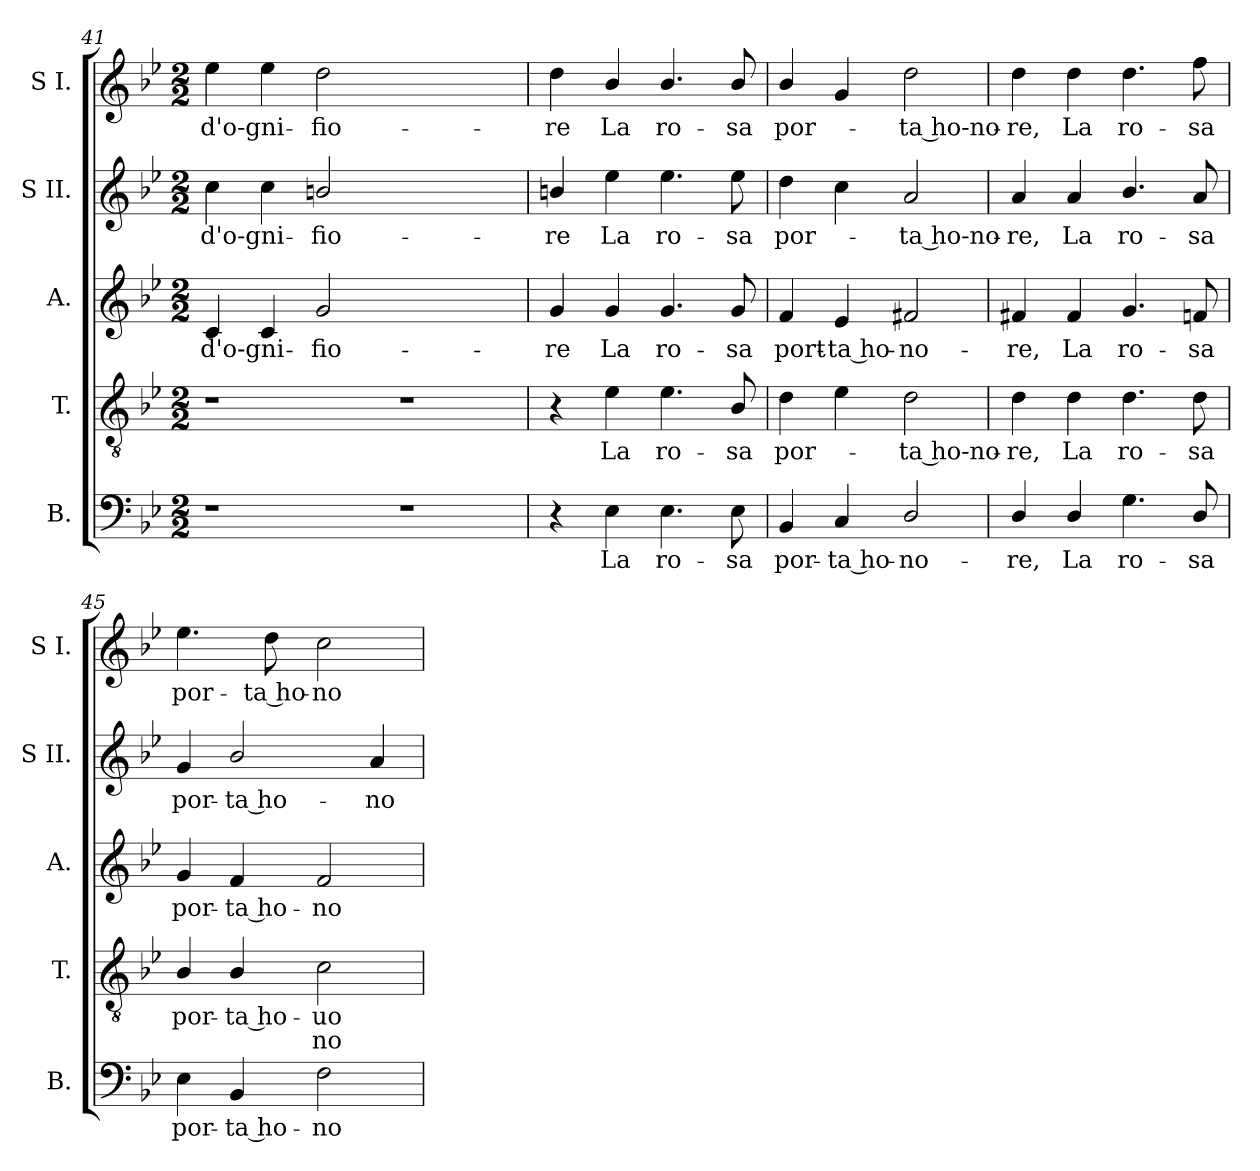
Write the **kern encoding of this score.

**kern	**text	**kern	**text	**text	**kern	**text	**kern	**text	**kern	**text
*part5	*part5	*part4	*part4	*part4	*part3	*part3	*part2	*part2	*part1	*part1
*staff5	*staff5	*staff4	*staff4	*staff4	*staff3	*staff3	*staff2	*staff2	*staff1	*staff1
*I"B.	*	*I"T.	*	*	*I"A.	*	*I"S II.	*	*I"S I.	*
*I'B.	*	*I'T.	*	*	*I'A.	*	*I'S II.	*	*I'S I.	*
*clefF4	*	*clefGv2	*	*	*clefG2	*	*clefG2	*	*clefG2	*
*	*	*ITrd7c12	*	*	*	*	*	*	*	*
*k[b-e-]	*	*k[b-e-]	*	*	*k[b-e-]	*	*k[b-e-]	*	*k[b-e-]	*
*B-:	*	*B-:	*	*	*B-:	*	*B-:	*	*B-:	*
*M2/2	*	*M2/2	*	*	*M2/2	*	*M2/2	*	*M2/2	*
=41	=41	=41	=41	=41	=41	=41	=41	=41	=41	=41
!	!	!	!	!	!	!LO:LY:b:color=#000000	!	!	!	!
!	!	!	!	!	!	!	!	!LO:LY:b:color=#000000	!	!
!	!	!	!	!	!	!	!	!	!	!LO:LY:b:color=#000000
1r	.	1r	.	.	4ci/	d'o-gni-	4cci\	d'o-gni-	4ee-i\	d'o-gni-
.	.	.	.	.	4ci/	.	4cci\	.	4ee-i\	.
!	!	!	!	!	!	!LO:LY:b:color=#000000	!	!	!	!
!	!	!	!	!	!	!	!	!LO:LY:b:color=#000000	!	!
!	!	!	!	!	!	!	!	!	!	!LO:LY:b:color=#000000
.	.	.	.	.	2gi/	fio-	2bni/	fio-	2ddi\	fio-
1r	.	1r	.	.	1ryy	.	1ryy	.	1ryy	.
=42	=42	=42	=42	=42	=42	=42	=42	=42	=42	=42
!	!	!	!	!	!	!LO:LY:b:color=#000000	!	!	!	!
!	!	!	!	!	!	!	!	!LO:LY:b:color=#000000	!	!
!	!	!	!	!	!	!	!	!	!	!LO:LY:b:color=#000000
4r	.	4r	.	.	4gi/	-re	4bni/	-re	4ddi\	-re
!	!LO:LY:b:color=#000000	!	!	!	!	!	!	!	!	!
!	!	!	!LO:LY:b:color=#000000	!	!	!	!	!	!	!
!	!	!	!	!	!	!LO:LY:b:color=#000000	!	!	!	!
!	!	!	!	!	!	!	!	!LO:LY:b:color=#000000	!	!
!	!	!	!	!	!	!	!	!	!	!LO:LY:b:color=#000000
4E-i\	La	4E-i\	La	.	4gi/	La	4ee-i\	La	4b-i/	La
!	!LO:LY:b:color=#000000	!	!	!	!	!	!	!	!	!
!	!	!	!LO:LY:b:color=#000000	!	!	!	!	!	!	!
!	!	!	!	!	!	!LO:LY:b:color=#000000	!	!	!	!
!	!	!	!	!	!	!	!	!LO:LY:b:color=#000000	!	!
!	!	!	!	!	!	!	!	!	!	!LO:LY:b:color=#000000
4.E-i\	ro-	4.E-i\	ro-	.	4.gi/	ro-	4.ee-i\	ro-	4.b-i/	ro-
!	!LO:LY:b:color=#000000	!	!	!	!	!	!	!	!	!
!	!	!	!LO:LY:b:color=#000000	!	!	!	!	!	!	!
!	!	!	!	!	!	!LO:LY:b:color=#000000	!	!	!	!
!	!	!	!	!	!	!	!	!LO:LY:b:color=#000000	!	!
!	!	!	!	!	!	!	!	!	!	!LO:LY:b:color=#000000
8E-i\	sa	8BB-i/	sa	.	8gi/	sa	8ee-i\	sa	8b-i/	sa
=43	=43	=43	=43	=43	=43	=43	=43	=43	=43	=43
!	!LO:LY:b:color=#000000	!	!	!	!	!	!	!	!	!
!	!	!	!LO:LY:b:color=#000000	!	!	!	!	!	!	!
!	!	!	!	!	!	!LO:LY:b:color=#000000	!	!	!	!
!	!	!	!	!	!	!	!	!LO:LY:b:color=#000000	!	!
!	!	!	!	!	!	!	!	!	!	!LO:LY:b:color=#000000
4BB-i/	por-	4Di\	por-	.	4fi/	port-	4ddi\	por-	4b-i/	por-
!	!LO:LY:b:color=#000000	!	!	!	!	!	!	!	!	!
!	!	!	!	!	!	!LO:LY:b:color=#000000	!	!	!	!
4Ci/	-ta ho-	4E-i\	.	.	4e-i/	-ta ho-	4cci\	.	4gi/	.
!	!LO:LY:b:color=#000000	!	!	!	!	!	!	!	!	!
!	!	!	!LO:LY:b:color=#000000	!	!	!	!	!	!	!
!	!	!	!	!	!	!LO:LY:b:color=#000000	!	!	!	!
!	!	!	!	!	!	!	!	!LO:LY:b:color=#000000	!	!
!	!	!	!	!	!	!	!	!	!	!LO:LY:b:color=#000000
2Di/	-no-	2Di\	-ta ho-no-	.	2f#Xi/	-no-	2ai/	-ta ho-no-	2ddi\	-ta ho-no-
=44	=44	=44	=44	=44	=44	=44	=44	=44	=44	=44
!	!LO:LY:b:color=#000000	!	!	!	!	!	!	!	!	!
!	!	!	!LO:LY:b:color=#000000	!	!	!	!	!	!	!
!	!	!	!	!	!	!LO:LY:b:color=#000000	!	!	!	!
!	!	!	!	!	!	!	!	!LO:LY:b:color=#000000	!	!
!	!	!	!	!	!	!	!	!	!	!LO:LY:b:color=#000000
4Di/	-re,	4Di\	-re,	.	4f#Xi/	-re,	4ai/	-re,	4ddi\	-re,
!	!LO:LY:b:color=#000000	!	!	!	!	!	!	!	!	!
!	!	!	!LO:LY:b:color=#000000	!	!	!	!	!	!	!
!	!	!	!	!	!	!LO:LY:b:color=#000000	!	!	!	!
!	!	!	!	!	!	!	!	!LO:LY:b:color=#000000	!	!
!	!	!	!	!	!	!	!	!	!	!LO:LY:b:color=#000000
4Di/	La	4Di\	La	.	4f#i/	La	4ai/	La	4ddi\	La
!	!LO:LY:b:color=#000000	!	!	!	!	!	!	!	!	!
!	!	!	!LO:LY:b:color=#000000	!	!	!	!	!	!	!
!	!	!	!	!	!	!LO:LY:b:color=#000000	!	!	!	!
!	!	!	!	!	!	!	!	!LO:LY:b:color=#000000	!	!
!	!	!	!	!	!	!	!	!	!	!LO:LY:b:color=#000000
4.Gi\	ro-	4.Di\	ro-	.	4.gi/	ro-	4.b-i/	ro-	4.ddi\	ro-
!	!LO:LY:b:color=#000000	!	!	!	!	!	!	!	!	!
!	!	!	!LO:LY:b:color=#000000	!	!	!	!	!	!	!
!	!	!	!	!	!	!LO:LY:b:color=#000000	!	!	!	!
!	!	!	!	!	!	!	!	!LO:LY:b:color=#000000	!	!
!	!	!	!	!	!	!	!	!	!	!LO:LY:b:color=#000000
8Di/	sa	8Di\	sa	.	8fni/	sa	8ai/	sa	8ffi\	sa
!!LO:LB:g=z
=45	=45	=45	=45	=45	=45	=45	=45	=45	=45	=45
!	!LO:LY:b:color=#000000	!	!	!	!	!	!	!	!	!
!	!	!	!LO:LY:b:color=#000000	!	!	!	!	!	!	!
!	!	!	!	!	!	!LO:LY:b:color=#000000	!	!	!	!
!	!	!	!	!	!	!	!	!LO:LY:b:color=#000000	!	!
!	!	!	!	!	!	!	!	!	!	!LO:LY:b:color=#000000
4E-i\	por-	4BB-i/	por-	.	4gi/	por-	4gi/	por-	4.ee-i\	por-
!	!LO:LY:b:color=#000000	!	!	!	!	!	!	!	!	!
!	!	!	!LO:LY:b:color=#000000	!	!	!	!	!	!	!
!	!	!	!	!	!	!LO:LY:b:color=#000000	!	!	!	!
!	!	!	!	!	!	!	!	!LO:LY:b:color=#000000	!	!
4BB-i/	-ta ho-	4BB-i/	-ta ho-	.	4fi/	-ta ho-	2b-i/	-ta ho-	.	.
!	!	!	!	!	!	!	!	!	!	!LO:LY:b:color=#000000
.	.	.	.	.	.	.	.	.	8ddi\	-ta ho-
!	!LO:LY:b:color=#000000	!	!	!	!	!	!	!	!	!
!	!	!	!LO:LY:b:color=#000000	!LO:LY:b:color=#000000	!	!	!	!	!	!
!	!	!	!	!	!	!LO:LY:b:color=#000000	!	!	!	!
!	!	!	!	!	!	!	!	!	!	!LO:LY:b:color=#000000
2Fi\	-no-	2Ci\	-uo-	no-	2fi/	-no-	.	.	2cci\	-no-
!	!	!	!	!	!	!	!	!LO:LY:b:color=#000000	!	!
.	.	.	.	.	.	.	4ai/	-no-	.	.
=	=	=	=	=	=	=	=	=	=	=
*-	*-	*-	*-	*-	*-	*-	*-	*-	*-	*-
